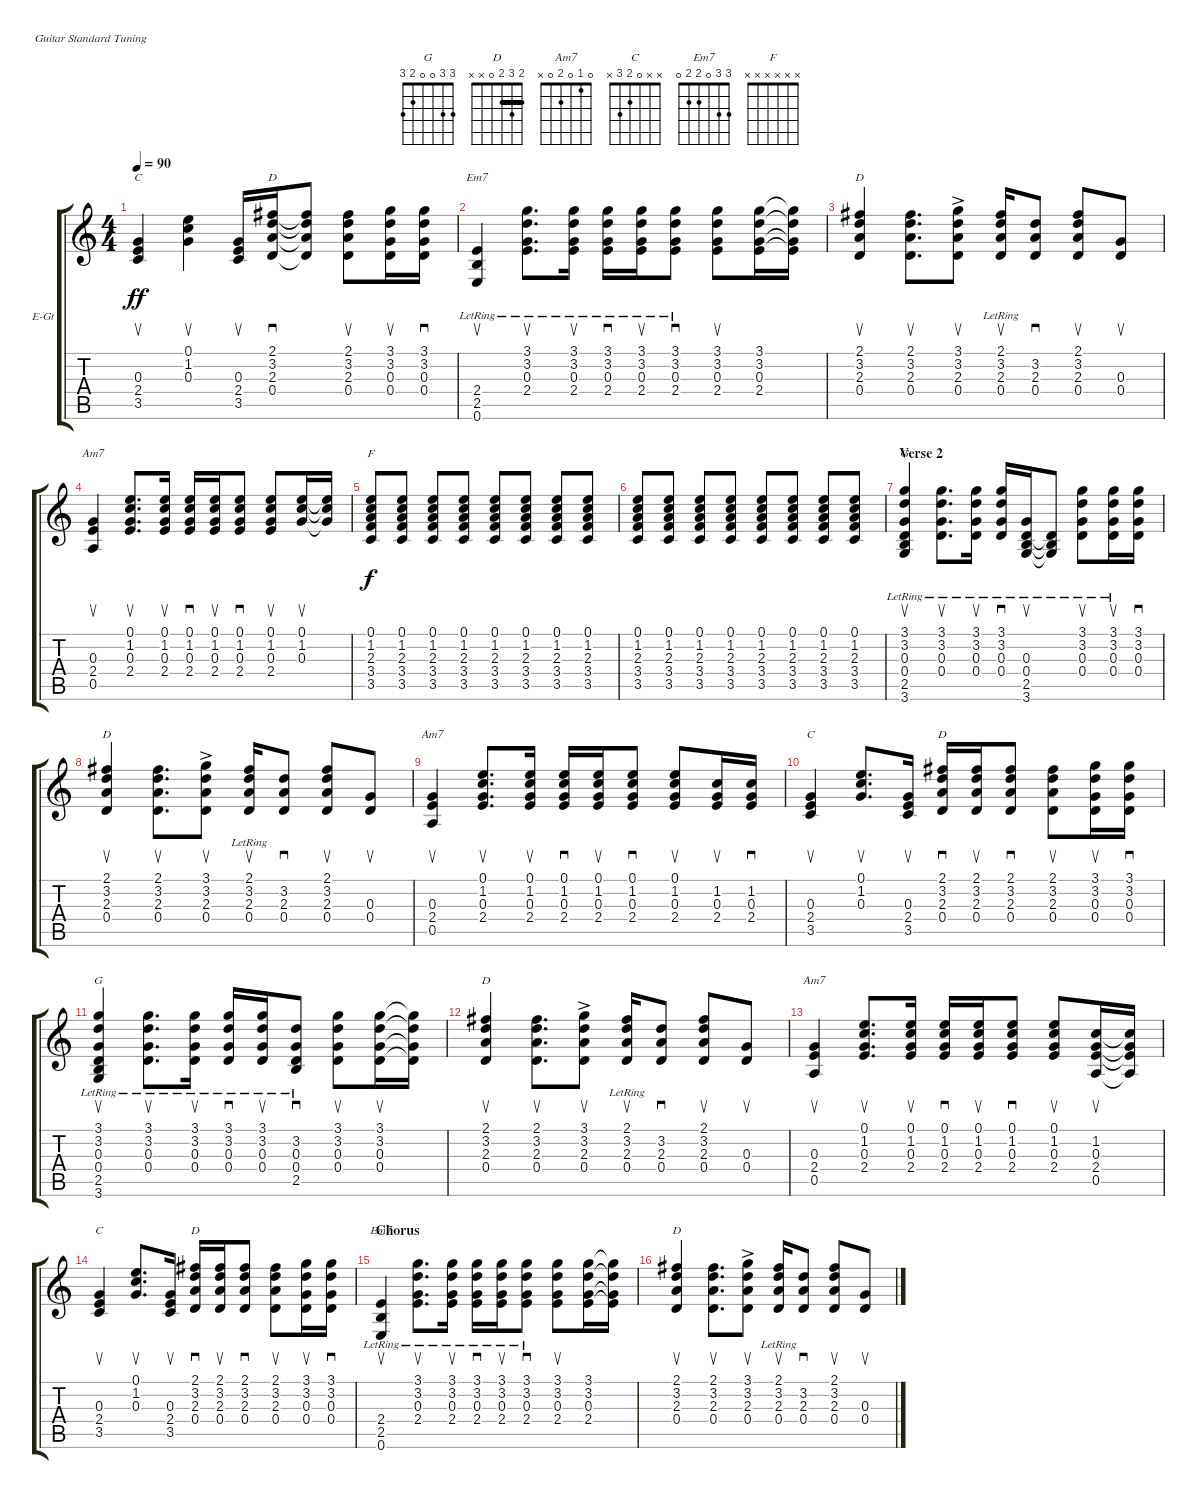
\defaultSystemsLayout 4
\bracketExtendMode groupsimilarinstruments
\firstSystemTrackNameOrientation horizontal
\otherSystemsTrackNameOrientation horizontal
\track ("Rhythm Guitar" "E-Gt") {instrument overdrivenguitar}
\staff {score tabs}
\tuning (E4 B3 G3 D3 A2 E2)
\chord ("G" 3 3 0 0 2 3)
\chord ("D" 2 3 2 0 x x) {barre 2}
\chord ("Am7" 0 1 0 2 0 x)
\chord ("C" x x 0 2 3 x)
\chord ("Em7" 3 3 0 2 2 0)
\chord ("F" x x x x x x)
\ts (4 4)
\tempo 90
\clef g2
\scale
0.333333
\ks c
(0.3 2.4 3.5).4{su ch "C" dy ff} (0.1 1.2 0.3).4{su} (0.3 2.4 3.5).16{su} (2.1 3.2 2.3 0.4).16{sd ch "D"} (2.1{t} 3.2{t} 2.3{t} 0.4{t}).8 (2.1 3.2 2.3 0.4).8{su} (3.1 3.2 0.3 0.4).16{su} (3.1 3.2 0.3 0.4).16{sd} |
\scale
0.333333 (2.4{lr} 2.5{lr} 0.6).4{su ch "Em7"} (3.1{lr} 3.2{lr} 0.3{lr} 2.4{lr}).8{d su} (3.1{lr} 3.2{lr} 0.3{lr} 2.4{lr}).16{su} (3.1{lr} 3.2{lr} 0.3{lr} 2.4{lr}).16{sd} (3.1{lr} 3.2{lr} 0.3{lr} 2.4{lr}).16{su} (2.4{lr} 0.3{lr} 3.2{lr} 3.1).8{sd} (3.1 3.2 0.3 2.4).8{su} (3.1 3.2 0.3 2.4).16 (3.1{t} 3.2{t} 0.3{t} 2.4{t}).16 |
\scale
0.333333 (2.1 3.2 2.3 0.4).4{su ch "D"} (2.1 3.2 2.3 0.4).8{d su} (2.3 3.2 3.1{ac} 0.4).8{su} (2.1{lr} 3.2 2.3 0.4).16{su} (0.4 2.3 3.2).8{sd} (0.4 2.3 3.2 2.1).8{su} (0.3 0.4).8{su} |
\scale
0.333333 (0.3 2.4 0.5).4{su ch "Am7"} (0.1 1.2 0.3 2.4).8{d su} (0.1 1.2 0.3 2.4).16{su} (0.1 1.2 0.3 2.4).16{sd} (0.1 1.2 0.3 2.4).16{su} (0.1 1.2 0.3 2.4).8{sd} (0.1 1.2 0.3 2.4).8{su} (0.3 1.2 0.1).16{su} (1.2{t} 0.3{t} 0.1{t}).16 |
\scale
0.333333 (3.5 3.4 2.3 1.2 0.1).8{ch "F" dy f} (3.5 3.4 1.2 2.3 0.1).8 (3.5 3.4 2.3 1.2 0.1).8 (3.5 3.4 2.3 1.2 0.1).8 (3.5 3.4 2.3 1.2 0.1).8 (3.5 3.4 2.3 1.2 0.1).8 (3.5 3.4 2.3 1.2 0.1).8 (3.5 3.4 2.3 1.2 0.1).8 |
\scale
0.333333 (3.5 3.4 2.3 1.2 0.1).8 (3.5 3.4 1.2 2.3 0.1).8 (3.5 3.4 2.3 1.2 0.1).8 (3.5 3.4 2.3 1.2 0.1).8 (3.5 3.4 2.3 1.2 0.1).8 (3.5 3.4 2.3 1.2 0.1).8 (3.5 3.4 2.3 1.2 0.1).8 (3.5 3.4 2.3 1.2 0.1).8 |
\section ("" "Verse 2")
\scale
0.333333 (3.1{lr} 3.2{lr} 0.3{lr} 0.4{lr} 2.5{lr} 3.6{lr}).4{su ch "G"} (3.1{lr} 3.2{lr} 0.3{lr} 0.4).8{d su} (0.3{lr} 3.2{lr} 3.1{lr} 0.4).16{su} (3.1{lr} 3.2{lr} 0.3{lr} 0.4).16{sd} (2.5{lr} 3.6{lr} 0.4{lr} 0.3).16{su} (2.5{lr t} 3.6{lr t} 0.4{lr t}).8 (3.1{lr} 3.2{lr} 0.3{lr} 0.4{lr}).8{su} (3.1{lr} 3.2{lr} 0.3{lr} 0.4{lr}).16{su} (3.1 3.2 0.3 0.4).16{sd} |
\scale
0.333333 (2.1 3.2 2.3 0.4).4{su ch "D"} (2.1 3.2 2.3 0.4).8{d su} (2.3 3.2 3.1{ac} 0.4).8{su} (2.1{lr} 3.2 2.3 0.4).16{su} (0.4 2.3 3.2).8{sd} (0.4 2.3 3.2 2.1).8{su} (0.3 0.4).8{su} |
\scale
0.333333 (0.3 2.4 0.5).4{su ch "Am7"} (0.1 1.2 0.3 2.4).8{d su} (0.1 1.2 0.3 2.4).16{su} (0.1 1.2 0.3 2.4).16{sd} (0.1 1.2 0.3 2.4).16{su} (0.1 1.2 0.3 2.4).8{sd} (0.1 1.2 0.3 2.4).8{su} (0.3 2.4 1.2).16{su} (0.3 2.4 1.2).16{sd} |
\scale
0.333333 (0.3 2.4 3.5).4{su ch "C"} (0.1 1.2 0.3).8{d su} (2.4 3.5 0.3).16{su} (2.3 2.1 3.2 0.4).16{sd ch "D"} (2.1 3.2 2.3 0.4).16{su} (2.1 3.2 2.3 0.4).8{sd} (2.1 3.2 2.3 0.4).8{su} (3.1 3.2 0.3 0.4).16{su} (3.1 3.2 0.3 0.4).16{sd} |
\scale
0.333333 (3.1{lr} 3.2{lr} 0.3{lr} 0.4{lr} 2.5{lr} 3.6{lr}).4{su ch "G"} (3.1{lr} 3.2{lr} 0.3{lr} 0.4{lr}).8{d su} (3.1{lr} 3.2{lr} 0.3{lr} 0.4{lr}).16{su} (3.1{lr} 3.2{lr} 0.3{lr} 0.4{lr}).16{sd} (3.1{lr} 3.2{lr} 0.3{lr} 0.4{lr}).16{su} (0.4{lr} 2.5{lr} 0.3{lr} 3.2{lr}).8{sd} (3.1 3.2 0.3 0.4).8{su} (3.1 3.2 0.3 0.4).16{su} (3.1{t} 3.2{t} 0.3{t} 0.4{t}).16 |
\scale
0.333333 (2.1 3.2 2.3 0.4).4{su ch "D"} (2.1 3.2 2.3 0.4).8{d su} (2.3 3.2 3.1{ac} 0.4).8{su} (2.1{lr} 3.2 2.3 0.4).16{su} (0.4 2.3 3.2).8{sd} (0.4 2.3 3.2 2.1).8{su} (0.3 0.4).8{su} |
\scale
0.333333 (0.3 2.4 0.5).4{su ch "Am7"} (0.1 1.2 0.3 2.4).8{d su} (0.1 1.2 0.3 2.4).16{su} (0.1 1.2 0.3 2.4).16{sd} (0.1 1.2 0.3 2.4).16{su} (0.1 1.2 0.3 2.4).8{sd} (0.1 1.2 0.3 2.4).8{su} (0.3 2.4 0.5 1.2).16{su} (1.2{t} 0.3{t} 2.4{t} 0.5{t}).16 |
\scale
0.333333 (0.3 2.4 3.5).4{su ch "C"} (0.1 1.2 0.3).8{d su} (2.4 3.5 0.3).16{su} (2.3 2.1 3.2 0.4).16{sd ch "D"} (2.1 3.2 2.3 0.4).16{su} (2.1 3.2 2.3 0.4).8{sd} (2.1 3.2 2.3 0.4).8{su} (3.1 3.2 0.3 0.4).16{su} (3.1 3.2 0.3 0.4).16{sd} |
\section ("" "Chorus")
\scale
0.333333 (2.4{lr} 2.5{lr} 0.6).4{su ch "Em7"} (3.1{lr} 3.2{lr} 0.3{lr} 2.4{lr}).8{d su} (3.1{lr} 3.2{lr} 0.3{lr} 2.4{lr}).16{su} (3.1{lr} 3.2{lr} 0.3{lr} 2.4{lr}).16{sd} (3.1{lr} 3.2{lr} 0.3{lr} 2.4{lr}).16{su} (2.4{lr} 0.3{lr} 3.2{lr} 3.1).8{sd} (3.1 3.2 0.3 2.4).8{su} (3.1 3.2 0.3 2.4).16 (3.1{t} 3.2{t} 0.3{t} 2.4{t}).16 |
\scale
0.333333 (2.1 3.2 2.3 0.4).4{su ch "D"} (2.1 3.2 2.3 0.4).8{d su} (2.3 3.2 3.1{ac} 0.4).8{su} (2.1{lr} 3.2 2.3 0.4).16{su} (0.4 2.3 3.2).8{sd} (0.4 2.3 3.2 2.1).8{su} (0.3 0.4).8{su}
